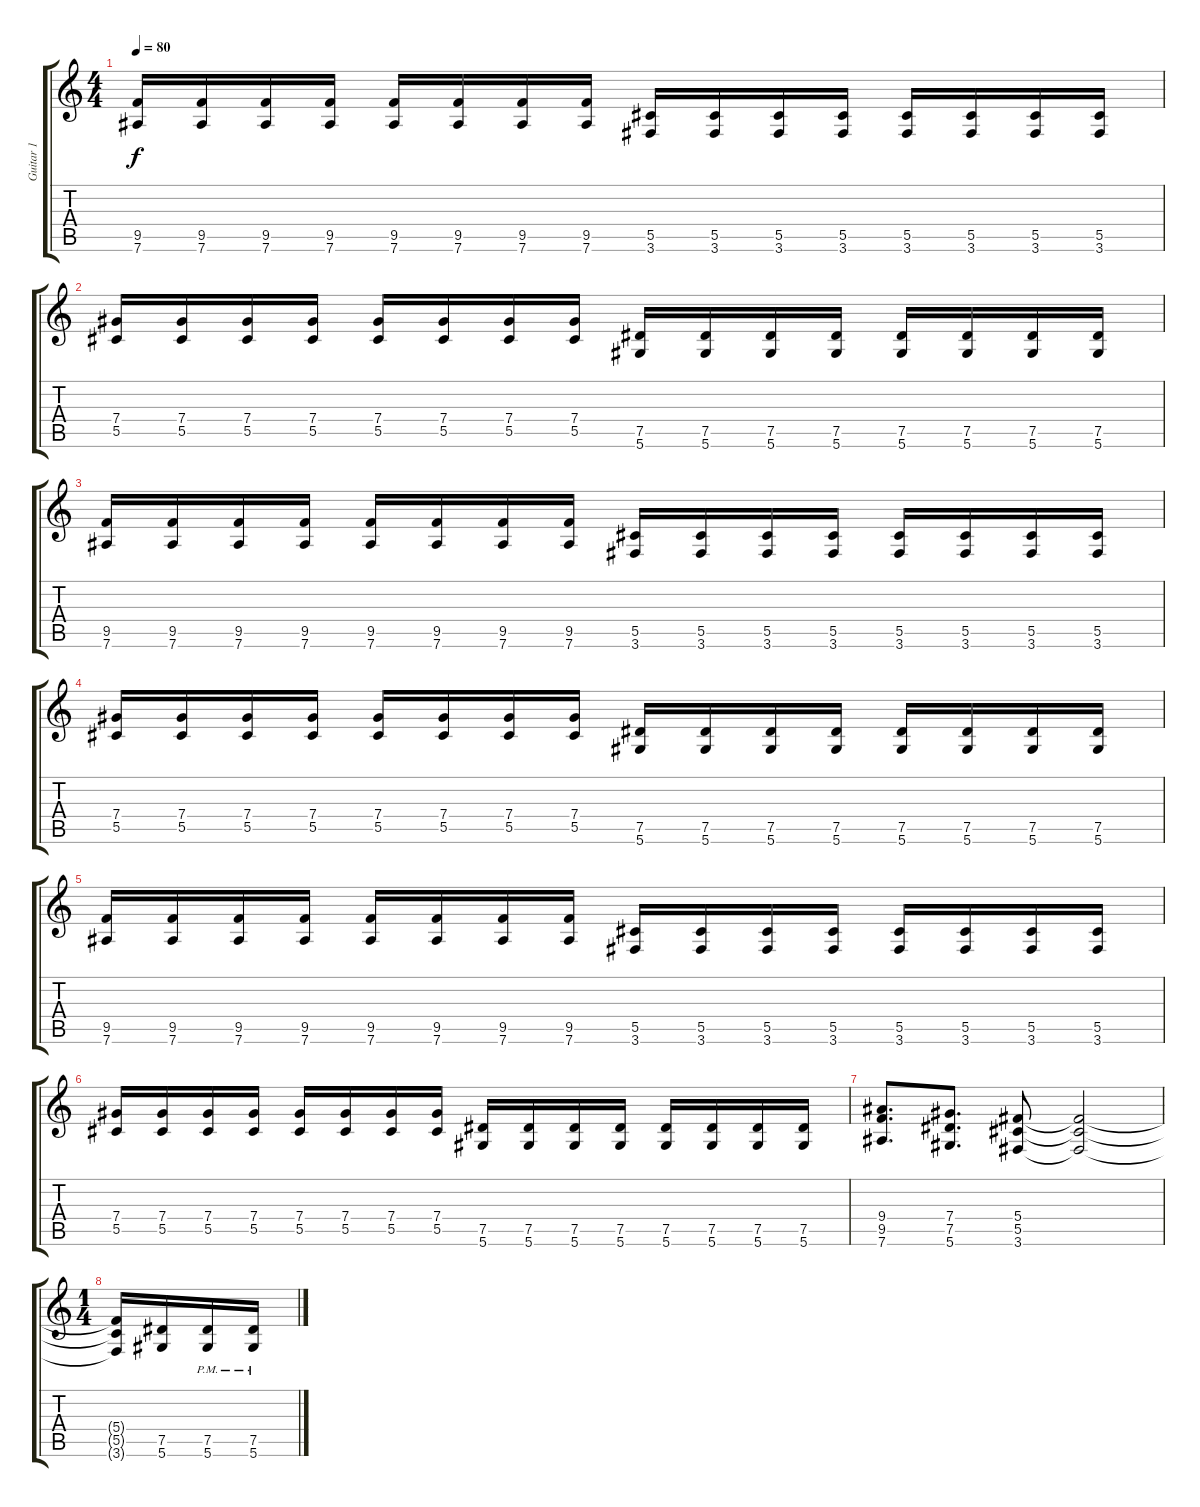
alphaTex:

\track ("Guitar 1" "Guitar 1") {instrument distortionguitar}
\staff {score tabs}
\tuning (Eb4 Bb3 Gb3 Db3 Ab2 Eb2) {hide}
\ts (4 4)
\tempo 80
\clef g2
\ks c
(9.5 7.6).16{dy f} (9.5 7.6).16 (9.5 7.6).16 (9.5 7.6).16 (9.5 7.6).16 (9.5 7.6).16 (9.5 7.6).16 (9.5 7.6).16 (5.5 3.6).16 (5.5 3.6).16 (5.5 3.6).16 (5.5 3.6).16 (5.5 3.6).16 (5.5 3.6).16 (5.5 3.6).16 (5.5 3.6).16 |
(7.4 5.5).16 (7.4 5.5).16 (7.4 5.5).16 (7.4 5.5).16 (7.4 5.5).16 (7.4 5.5).16 (7.4 5.5).16 (7.4 5.5).16 (7.5 5.6).16 (7.5 5.6).16 (7.5 5.6).16 (7.5 5.6).16 (7.5 5.6).16 (7.5 5.6).16 (7.5 5.6).16 (7.5 5.6).16 |
(9.5 7.6).16 (9.5 7.6).16 (9.5 7.6).16 (9.5 7.6).16 (9.5 7.6).16 (9.5 7.6).16 (9.5 7.6).16 (9.5 7.6).16 (5.5 3.6).16 (5.5 3.6).16 (5.5 3.6).16 (5.5 3.6).16 (5.5 3.6).16 (5.5 3.6).16 (5.5 3.6).16 (5.5 3.6).16 |
(7.4 5.5).16 (7.4 5.5).16 (7.4 5.5).16 (7.4 5.5).16 (7.4 5.5).16 (7.4 5.5).16 (7.4 5.5).16 (7.4 5.5).16 (7.5 5.6).16 (7.5 5.6).16 (7.5 5.6).16 (7.5 5.6).16 (7.5 5.6).16 (7.5 5.6).16 (7.5 5.6).16 (7.5 5.6).16 |
(9.5 7.6).16 (9.5 7.6).16 (9.5 7.6).16 (9.5 7.6).16 (9.5 7.6).16 (9.5 7.6).16 (9.5 7.6).16 (9.5 7.6).16 (5.5 3.6).16 (5.5 3.6).16 (5.5 3.6).16 (5.5 3.6).16 (5.5 3.6).16 (5.5 3.6).16 (5.5 3.6).16 (5.5 3.6).16 |
(7.4 5.5).16 (7.4 5.5).16 (7.4 5.5).16 (7.4 5.5).16 (7.4 5.5).16 (7.4 5.5).16 (7.4 5.5).16 (7.4 5.5).16 (7.5 5.6).16 (7.5 5.6).16 (7.5 5.6).16 (7.5 5.6).16 (7.5 5.6).16 (7.5 5.6).16 (7.5 5.6).16 (7.5 5.6).16 |
(9.4 9.5 7.6).8{d} (7.4 7.5 5.6).8{d} (5.4 5.5 3.6).8 (5.4{t} 5.5{t} 3.6{t}).2 |
\ts (1 4)
(5.4{t} 5.5{t} 3.6{t}).16 (7.5 5.6).16 (7.5{pm} 5.6{pm}).16 (7.5{pm} 5.6{pm}).16
